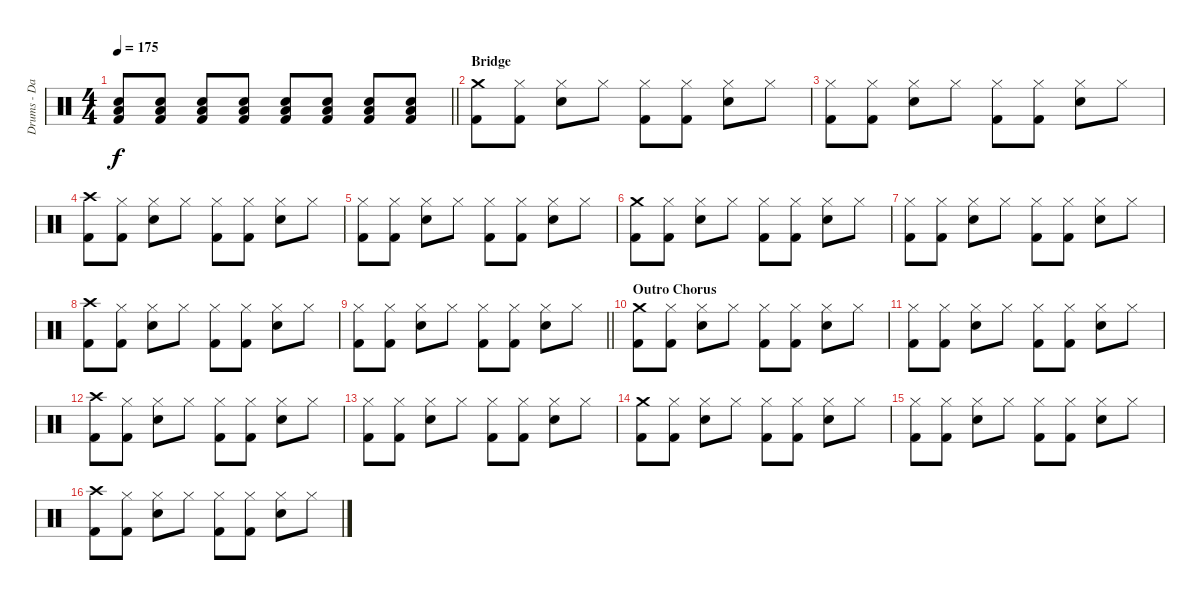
\track ("Drums - David Holland" "Drums - Da") {instrument percussion}
\staff {score}
\articulation defaults
\ts (4 4)
\tempo 175
\clef neutral
\barLineRight lightlight
\ks c
("Low Floor Tom (hit)" "Snare (hit) 2" "Kick (hit) 2").8{dy f} ("Low Floor Tom (hit)" "Snare (hit) 2" "Kick (hit) 2").8 ("Low Floor Tom (hit)" "Snare (hit) 2" "Kick (hit) 2").8 ("Low Floor Tom (hit)" "Snare (hit) 2" "Kick (hit) 2").8 ("Low Floor Tom (hit)" "Snare (hit) 2" "Kick (hit) 2").8 ("Low Floor Tom (hit)" "Snare (hit) 2" "Kick (hit) 2").8 ("Low Floor Tom (hit)" "Snare (hit) 2" "Kick (hit) 2").8 ("Low Floor Tom (hit)" "Snare (hit) 2" "Kick (hit) 2").8 |
\section ("" "Bridge")
("Crash medium (hit)" "Kick (hit) 2").8 ("Hi-Hat (closed)" "Kick (hit) 2").8 ("Hi-Hat (closed)" "Snare (hit) 2").8 "Hi-Hat (closed)".8 ("Hi-Hat (closed)" "Kick (hit) 2").8 ("Hi-Hat (closed)" "Kick (hit) 2").8 ("Hi-Hat (closed)" "Snare (hit) 2").8 "Hi-Hat (closed)".8 |
("Hi-Hat (closed)" "Kick (hit) 2").8 ("Hi-Hat (closed)" "Kick (hit) 2").8 ("Hi-Hat (closed)" "Snare (hit) 2").8 "Hi-Hat (closed)".8 ("Hi-Hat (closed)" "Kick (hit) 2").8 ("Hi-Hat (closed)" "Kick (hit) 2").8 ("Hi-Hat (closed)" "Snare (hit) 2").8 "Hi-Hat (closed)".8 |
("Crash high (hit)" "Kick (hit) 2").8 ("Hi-Hat (closed)" "Kick (hit) 2").8 ("Hi-Hat (closed)" "Snare (hit) 2").8 "Hi-Hat (closed)".8 ("Hi-Hat (closed)" "Kick (hit) 2").8 ("Hi-Hat (closed)" "Kick (hit) 2").8 ("Hi-Hat (closed)" "Snare (hit) 2").8 "Hi-Hat (closed)".8 |
("Hi-Hat (closed)" "Kick (hit) 2").8 ("Hi-Hat (closed)" "Kick (hit) 2").8 ("Hi-Hat (closed)" "Snare (hit) 2").8 "Hi-Hat (closed)".8 ("Hi-Hat (closed)" "Kick (hit) 2").8 ("Hi-Hat (closed)" "Kick (hit) 2").8 ("Hi-Hat (closed)" "Snare (hit) 2").8 "Hi-Hat (closed)".8 |
("Crash medium (hit)" "Kick (hit) 2").8 ("Hi-Hat (closed)" "Kick (hit) 2").8 ("Hi-Hat (closed)" "Snare (hit) 2").8 "Hi-Hat (closed)".8 ("Hi-Hat (closed)" "Kick (hit) 2").8 ("Hi-Hat (closed)" "Kick (hit) 2").8 ("Hi-Hat (closed)" "Snare (hit) 2").8 "Hi-Hat (closed)".8 |
("Hi-Hat (closed)" "Kick (hit) 2").8 ("Hi-Hat (closed)" "Kick (hit) 2").8 ("Hi-Hat (closed)" "Snare (hit) 2").8 "Hi-Hat (closed)".8 ("Hi-Hat (closed)" "Kick (hit) 2").8 ("Hi-Hat (closed)" "Kick (hit) 2").8 ("Hi-Hat (closed)" "Snare (hit) 2").8 "Hi-Hat (closed)".8 |
("Crash high (hit)" "Kick (hit) 2").8 ("Hi-Hat (closed)" "Kick (hit) 2").8 ("Hi-Hat (closed)" "Snare (hit) 2").8 "Hi-Hat (closed)".8 ("Hi-Hat (closed)" "Kick (hit) 2").8 ("Hi-Hat (closed)" "Kick (hit) 2").8 ("Hi-Hat (closed)" "Snare (hit) 2").8 "Hi-Hat (closed)".8 |
\barLineRight lightlight
("Hi-Hat (closed)" "Kick (hit) 2").8 ("Hi-Hat (closed)" "Kick (hit) 2").8 ("Hi-Hat (closed)" "Snare (hit) 2").8 "Hi-Hat (closed)".8 ("Hi-Hat (closed)" "Kick (hit) 2").8 ("Hi-Hat (closed)" "Kick (hit) 2").8 ("Hi-Hat (closed)" "Snare (hit) 2").8 "Hi-Hat (closed)".8 |
\section ("" "Outro Chorus")
("Crash medium (hit)" "Kick (hit) 2").8 ("Hi-Hat (closed)" "Kick (hit) 2").8 ("Hi-Hat (closed)" "Snare (hit) 2").8 "Hi-Hat (closed)".8 ("Hi-Hat (closed)" "Kick (hit) 2").8 ("Hi-Hat (closed)" "Kick (hit) 2").8 ("Hi-Hat (closed)" "Snare (hit) 2").8 "Hi-Hat (closed)".8 |
("Hi-Hat (closed)" "Kick (hit) 2").8 ("Hi-Hat (closed)" "Kick (hit) 2").8 ("Hi-Hat (closed)" "Snare (hit) 2").8 "Hi-Hat (closed)".8 ("Hi-Hat (closed)" "Kick (hit) 2").8 ("Hi-Hat (closed)" "Kick (hit) 2").8 ("Hi-Hat (closed)" "Snare (hit) 2").8 "Hi-Hat (closed)".8 |
("Crash high (hit)" "Kick (hit) 2").8 ("Hi-Hat (closed)" "Kick (hit) 2").8 ("Hi-Hat (closed)" "Snare (hit) 2").8 "Hi-Hat (closed)".8 ("Hi-Hat (closed)" "Kick (hit) 2").8 ("Hi-Hat (closed)" "Kick (hit) 2").8 ("Hi-Hat (closed)" "Snare (hit) 2").8 "Hi-Hat (closed)".8 |
("Hi-Hat (closed)" "Kick (hit) 2").8 ("Hi-Hat (closed)" "Kick (hit) 2").8 ("Hi-Hat (closed)" "Snare (hit) 2").8 "Hi-Hat (closed)".8 ("Hi-Hat (closed)" "Kick (hit) 2").8 ("Hi-Hat (closed)" "Kick (hit) 2").8 ("Hi-Hat (closed)" "Snare (hit) 2").8 "Hi-Hat (closed)".8 |
("Crash medium (hit)" "Kick (hit) 2").8 ("Hi-Hat (closed)" "Kick (hit) 2").8 ("Hi-Hat (closed)" "Snare (hit) 2").8 "Hi-Hat (closed)".8 ("Hi-Hat (closed)" "Kick (hit) 2").8 ("Hi-Hat (closed)" "Kick (hit) 2").8 ("Hi-Hat (closed)" "Snare (hit) 2").8 "Hi-Hat (closed)".8 |
("Hi-Hat (closed)" "Kick (hit) 2").8 ("Hi-Hat (closed)" "Kick (hit) 2").8 ("Hi-Hat (closed)" "Snare (hit) 2").8 "Hi-Hat (closed)".8 ("Hi-Hat (closed)" "Kick (hit) 2").8 ("Hi-Hat (closed)" "Kick (hit) 2").8 ("Hi-Hat (closed)" "Snare (hit) 2").8 "Hi-Hat (closed)".8 |
("Crash high (hit)" "Kick (hit) 2").8 ("Hi-Hat (closed)" "Kick (hit) 2").8 ("Hi-Hat (closed)" "Snare (hit) 2").8 "Hi-Hat (closed)".8 ("Hi-Hat (closed)" "Kick (hit) 2").8 ("Hi-Hat (closed)" "Kick (hit) 2").8 ("Hi-Hat (closed)" "Snare (hit) 2").8 "Hi-Hat (closed)".8
